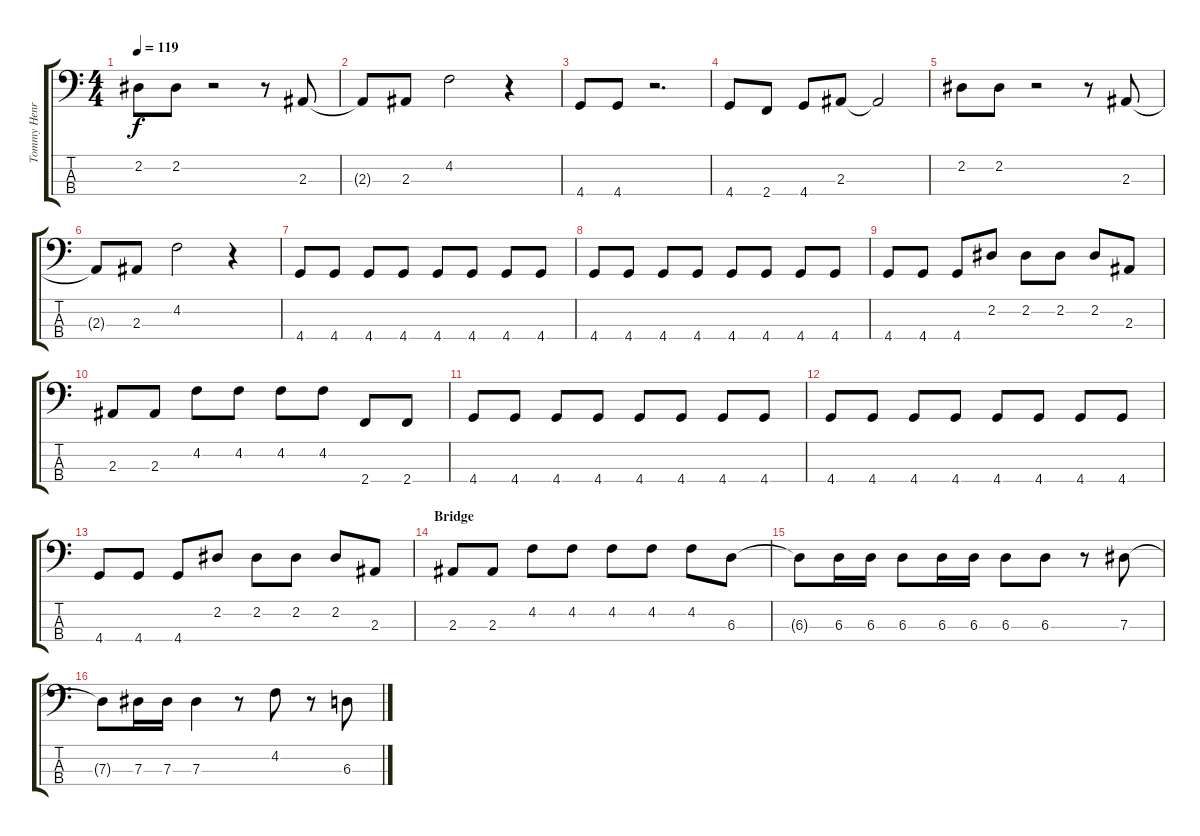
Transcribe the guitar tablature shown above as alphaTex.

\track ("Tommy Henriksen" "Tommy Henr") {instrument electricbassfinger}
\staff {score tabs}
\tuning (Gb2 Db2 Ab1 Eb1) {hide}
\ts (4 4)
\tempo 119
\clef f4
\ks c
2.2.8{dy f} 2.2.8 r.2 r.8 2.3.8 |
2.3{t}.8 2.3.8 4.2.2 r.4 |
4.4.8 4.4.8 r.2{d} |
4.4.8 2.4.8 4.4.8 2.3.8 2.3{t}.2 |
2.2.8 2.2.8 r.2 r.8 2.3.8 |
2.3{t}.8 2.3.8 4.2.2 r.4 |
4.4.8 4.4.8 4.4.8 4.4.8 4.4.8 4.4.8 4.4.8 4.4.8 |
4.4.8 4.4.8 4.4.8 4.4.8 4.4.8 4.4.8 4.4.8 4.4.8 |
4.4.8 4.4.8 4.4.8 2.2.8 2.2.8 2.2.8 2.2.8 2.3.8 |
2.3.8 2.3.8 4.2.8 4.2.8 4.2.8 4.2.8 2.4.8 2.4.8 |
4.4.8 4.4.8 4.4.8 4.4.8 4.4.8 4.4.8 4.4.8 4.4.8 |
4.4.8 4.4.8 4.4.8 4.4.8 4.4.8 4.4.8 4.4.8 4.4.8 |
4.4.8 4.4.8 4.4.8 2.2.8 2.2.8 2.2.8 2.2.8 2.3.8 |
\section ("" "Bridge")
2.3.8 2.3.8 4.2.8 4.2.8 4.2.8 4.2.8 4.2.8 6.3.8 |
6.3{t}.8 6.3.16 6.3.16 6.3.8 6.3.16 6.3.16 6.3.8 6.3.8 r.8 7.3.8 |
7.3{t}.8 7.3.16 7.3.16 7.3.4 r.8 4.2.8 r.8 6.3.8
